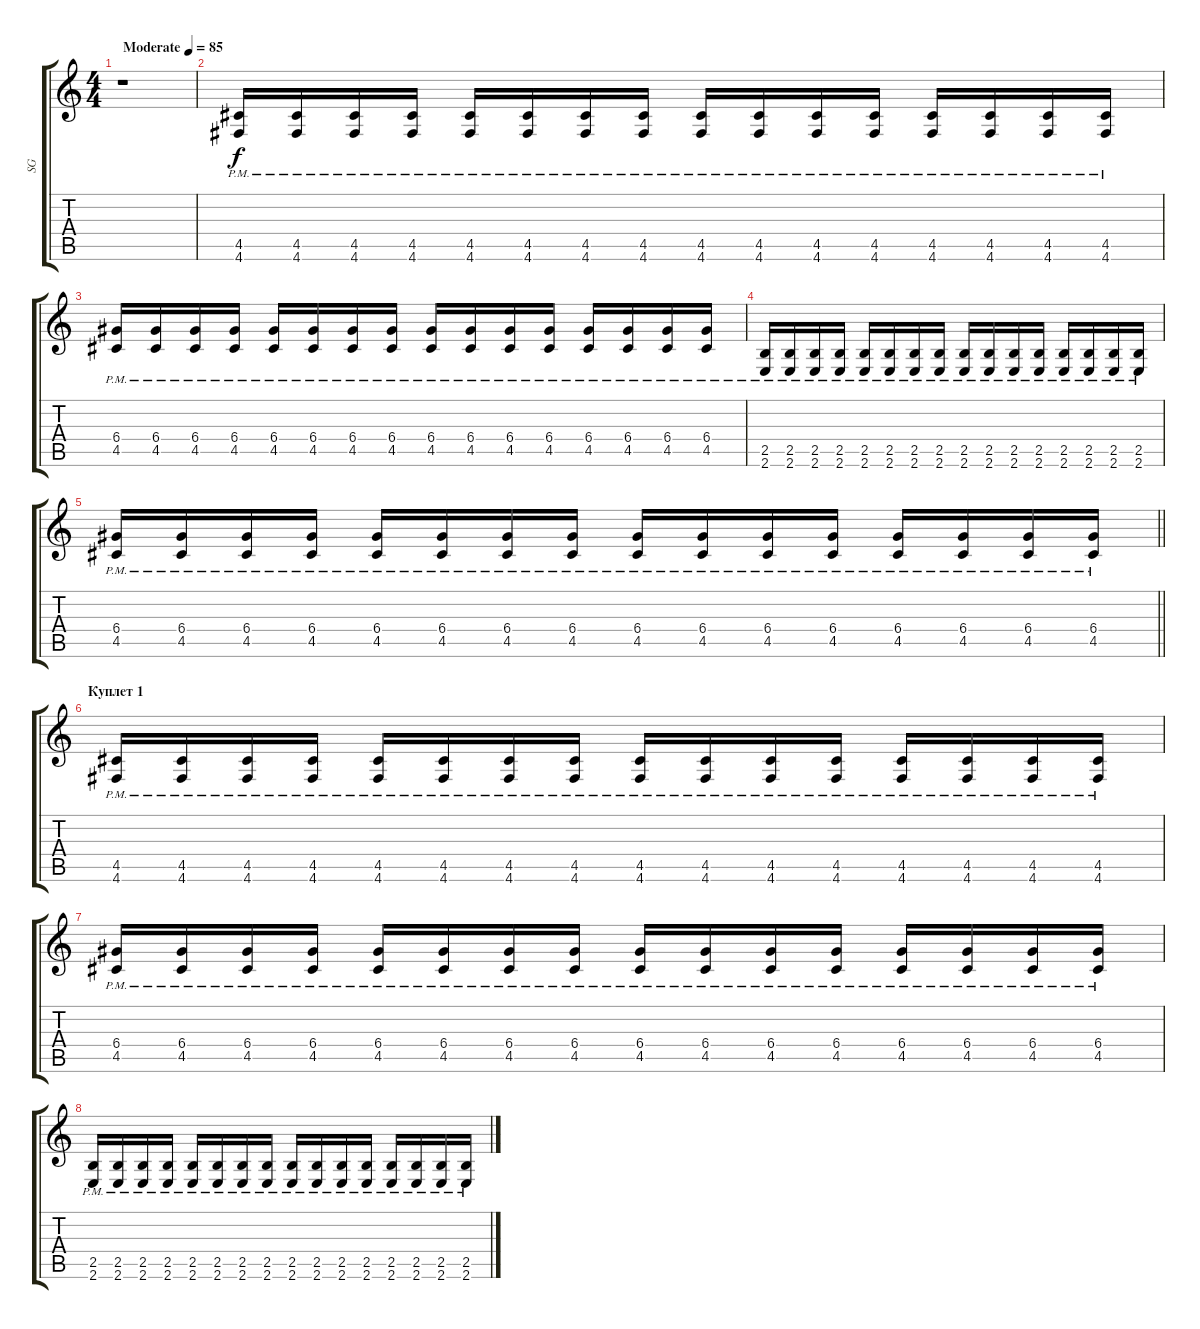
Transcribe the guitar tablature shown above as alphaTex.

\track ("SG" "SG") {instrument overdrivenguitar}
\staff {score tabs}
\tuning (E4 B3 G3 D3 A2 D2) {hide}
\ts (4 4)
\tempo (85 "Moderate")
\clef g2
\ks c
r.1{dy f instrument overdrivenguitar} |
(4.5{pm} 4.6{pm}).16 (4.5{pm} 4.6{pm}).16 (4.5{pm} 4.6{pm}).16 (4.5{pm} 4.6{pm}).16 (4.5{pm} 4.6{pm}).16 (4.5{pm} 4.6{pm}).16 (4.5{pm} 4.6{pm}).16 (4.5{pm} 4.6{pm}).16 (4.5{pm} 4.6{pm}).16 (4.5{pm} 4.6{pm}).16 (4.5{pm} 4.6{pm}).16 (4.5{pm} 4.6{pm}).16 (4.5{pm} 4.6{pm}).16 (4.5{pm} 4.6{pm}).16 (4.5{pm} 4.6{pm}).16 (4.5{pm} 4.6{pm}).16 |
(6.4{pm} 4.5{pm}).16 (6.4{pm} 4.5{pm}).16 (6.4{pm} 4.5{pm}).16 (6.4{pm} 4.5{pm}).16 (6.4{pm} 4.5{pm}).16 (6.4{pm} 4.5{pm}).16 (6.4{pm} 4.5{pm}).16 (6.4{pm} 4.5{pm}).16 (6.4{pm} 4.5{pm}).16 (6.4{pm} 4.5{pm}).16 (6.4{pm} 4.5{pm}).16 (6.4{pm} 4.5{pm}).16 (6.4{pm} 4.5{pm}).16 (6.4{pm} 4.5{pm}).16 (6.4{pm} 4.5{pm}).16 (6.4{pm} 4.5{pm}).16 |
(2.5{pm} 2.6{pm}).16 (2.5{pm} 2.6{pm}).16 (2.5{pm} 2.6{pm}).16 (2.5{pm} 2.6{pm}).16 (2.5{pm} 2.6{pm}).16 (2.5{pm} 2.6{pm}).16 (2.5{pm} 2.6{pm}).16 (2.5{pm} 2.6{pm}).16 (2.5{pm} 2.6{pm}).16 (2.5{pm} 2.6{pm}).16 (2.5{pm} 2.6{pm}).16 (2.5{pm} 2.6{pm}).16 (2.5{pm} 2.6{pm}).16 (2.5{pm} 2.6{pm}).16 (2.5{pm} 2.6{pm}).16 (2.5{pm} 2.6{pm}).16 |
\barLineRight lightlight
(6.4{pm} 4.5{pm}).16 (6.4{pm} 4.5{pm}).16 (6.4{pm} 4.5{pm}).16 (6.4{pm} 4.5{pm}).16 (6.4{pm} 4.5{pm}).16 (6.4{pm} 4.5{pm}).16 (6.4{pm} 4.5{pm}).16 (6.4{pm} 4.5{pm}).16 (6.4{pm} 4.5{pm}).16 (6.4{pm} 4.5{pm}).16 (6.4{pm} 4.5{pm}).16 (6.4{pm} 4.5{pm}).16 (6.4{pm} 4.5{pm}).16 (6.4{pm} 4.5{pm}).16 (6.4{pm} 4.5{pm}).16 (6.4{pm} 4.5{pm}).16 |
\section ("" "Куплет 1")
(4.5{pm} 4.6{pm}).16 (4.5{pm} 4.6{pm}).16 (4.5{pm} 4.6{pm}).16 (4.5{pm} 4.6{pm}).16 (4.5{pm} 4.6{pm}).16 (4.5{pm} 4.6{pm}).16 (4.5{pm} 4.6{pm}).16 (4.5{pm} 4.6{pm}).16 (4.5{pm} 4.6{pm}).16 (4.5{pm} 4.6{pm}).16 (4.5{pm} 4.6{pm}).16 (4.5{pm} 4.6{pm}).16 (4.5{pm} 4.6{pm}).16 (4.5{pm} 4.6{pm}).16 (4.5{pm} 4.6{pm}).16 (4.5{pm} 4.6{pm}).16 |
(6.4{pm} 4.5{pm}).16 (6.4{pm} 4.5{pm}).16 (6.4{pm} 4.5{pm}).16 (6.4{pm} 4.5{pm}).16 (6.4{pm} 4.5{pm}).16 (6.4{pm} 4.5{pm}).16 (6.4{pm} 4.5{pm}).16 (6.4{pm} 4.5{pm}).16 (6.4{pm} 4.5{pm}).16 (6.4{pm} 4.5{pm}).16 (6.4{pm} 4.5{pm}).16 (6.4{pm} 4.5{pm}).16 (6.4{pm} 4.5{pm}).16 (6.4{pm} 4.5{pm}).16 (6.4{pm} 4.5{pm}).16 (6.4{pm} 4.5{pm}).16 |
(2.5{pm} 2.6{pm}).16 (2.5{pm} 2.6{pm}).16 (2.5{pm} 2.6{pm}).16 (2.5{pm} 2.6{pm}).16 (2.5{pm} 2.6{pm}).16 (2.5{pm} 2.6{pm}).16 (2.5{pm} 2.6{pm}).16 (2.5{pm} 2.6{pm}).16 (2.5{pm} 2.6{pm}).16 (2.5{pm} 2.6{pm}).16 (2.5{pm} 2.6{pm}).16 (2.5{pm} 2.6{pm}).16 (2.5{pm} 2.6{pm}).16 (2.5{pm} 2.6{pm}).16 (2.5{pm} 2.6{pm}).16 (2.5{pm} 2.6{pm}).16
